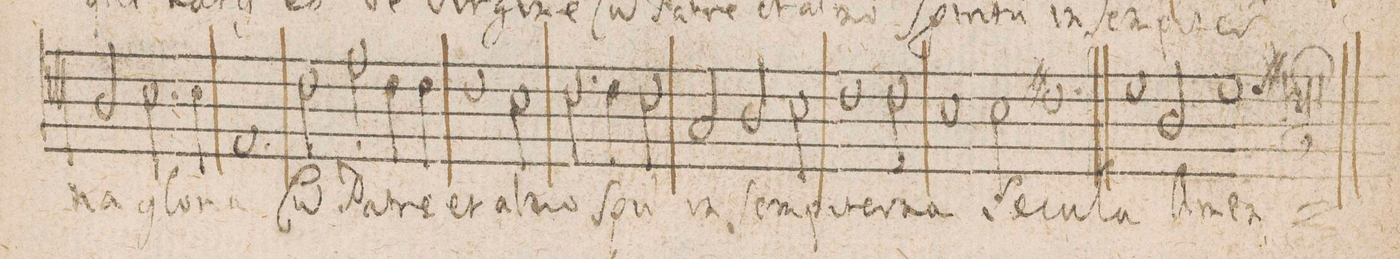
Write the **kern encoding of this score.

**kern	**text
*I"Tenore	*
*clefC4	*
*k[]	*
*met(C|)	*
*M3/2	*
2A/	-na
2.B\	glo-
4B\	-ri-
=80-	=80-
1.E	-a
=81-	=81-
2c\	Cu(m)
2e\	Pat-
4c\	-re
4c\	et
=82-	=82-
1c	al-
2B\	-mo
=83-	=83-
2.c\	Sp(i-
4c\	-ri-
2c\	-t)u
=84-	=84-
2G/	in
2A/	Sem-
2B\	-pi-
=85-	=85-
1c	-ter-
2c\	-na
=86-	=86-
1B	Se-
2B\	-cu-
=87-	=87-
1.c#X	-la
=88||	=88||
1d	A-
2A/	-men
=89-	=89-
*	*ij
1.d	A-
=90-	=90-
0c#Xl;;	-men
*	*Xij
=91||	=91||
*-	*-
